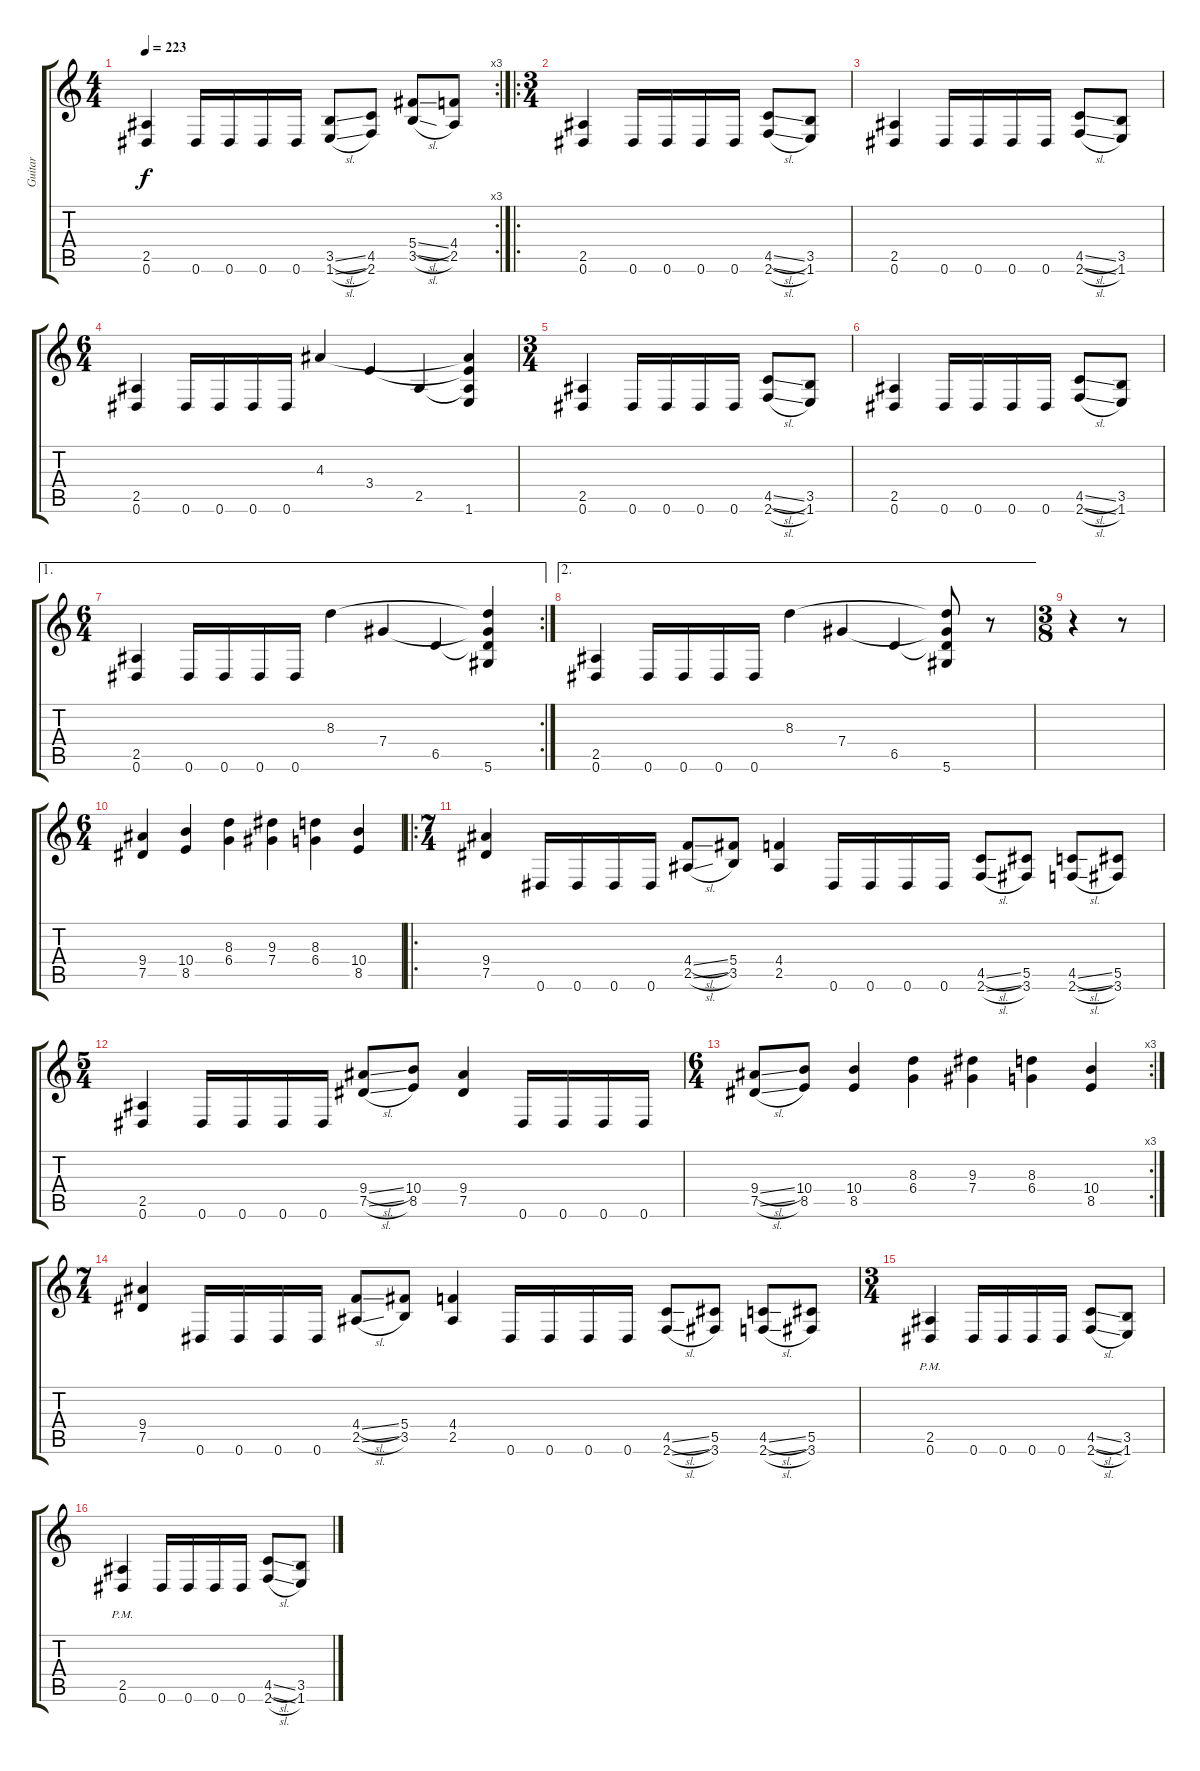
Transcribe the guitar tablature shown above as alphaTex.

\track ("Guitar" "Guitar") {instrument overdrivenguitar}
\staff {score tabs}
\tuning (Eb4 Bb3 Gb3 Db3 Ab2 Eb2) {hide}
\rc 3
\ts (4 4)
\tempo 223
\clef g2
\ks c
(2.5 0.6).4{dy f} 0.6.16 0.6.16 0.6.16 0.6.16 (3.5{sl} 1.6{sl}).8 (4.5 2.6).8 (5.4{sl} 3.5{sl}).8 (4.4 2.5).8 |
\ro
\ts (3 4)
(2.5 0.6).4 0.6.16 0.6.16 0.6.16 0.6.16 (4.5{sl} 2.6{sl}).8 (3.5 1.6).8 |
(2.5 0.6).4 0.6.16 0.6.16 0.6.16 0.6.16 (4.5{sl} 2.6{sl}).8 (3.5 1.6).8 |
\ts (6 4)
(2.5 0.6).4 0.6.16 0.6.16 0.6.16 0.6.16 4.3.4 3.4.4 2.5.4 (4.3{t} 3.4{t} 2.5{t} 1.6).4 |
\ts (3 4)
(2.5 0.6).4 0.6.16 0.6.16 0.6.16 0.6.16 (4.5{sl} 2.6{sl}).8 (3.5 1.6).8 |
(2.5 0.6).4 0.6.16 0.6.16 0.6.16 0.6.16 (4.5{sl} 2.6{sl}).8 (3.5 1.6).8 |
\ae 1
\rc 2
\ts (6 4)
(2.5 0.6).4 0.6.16 0.6.16 0.6.16 0.6.16 8.3.4 7.4.4 6.5.4 (8.3{t} 7.4{t} 6.5{t} 5.6).4 |
\ae 2
(2.5 0.6).4 0.6.16 0.6.16 0.6.16 0.6.16 8.3.4 7.4.4 6.5.4 (8.3{t} 7.4{t} 6.5{t} 5.6).8 r.8 |
\ts (3 8)
r.4 r.8 |
\ts (6 4)
(9.4 7.5).4 (10.4 8.5).4 (8.3 6.4).4 (9.3 7.4).4 (8.3 6.4).4 (10.4 8.5).4 |
\ro
\ts (7 4)
(9.4 7.5).4 0.6.16 0.6.16 0.6.16 0.6.16 (4.4{sl} 2.5{sl}).8 (5.4 3.5).8 (4.4 2.5).4 0.6.16 0.6.16 0.6.16 0.6.16 (4.5{sl} 2.6{sl}).8 (5.5 3.6).8 (4.5{sl} 2.6{sl}).8 (5.5 3.6).8 |
\ts (5 4)
(2.5 0.6).4 0.6.16 0.6.16 0.6.16 0.6.16 (9.4{sl} 7.5{sl}).8 (10.4 8.5).8 (9.4 7.5).4 0.6.16 0.6.16 0.6.16 0.6.16 |
\rc 3
\ts (6 4)
(9.4{sl} 7.5{sl}).8 (10.4 8.5).8 (10.4 8.5).4 (8.3 6.4).4 (9.3 7.4).4 (8.3 6.4).4 (10.4 8.5).4 |
\ts (7 4)
(9.4 7.5).4 0.6.16 0.6.16 0.6.16 0.6.16 (4.4{sl} 2.5{sl}).8 (5.4 3.5).8 (4.4 2.5).4 0.6.16 0.6.16 0.6.16 0.6.16 (4.5{sl} 2.6{sl}).8 (5.5 3.6).8 (4.5{sl} 2.6{sl}).8 (5.5 3.6).8 |
\ts (3 4)
(2.5{pm} 0.6{pm}).4 0.6.16 0.6.16 0.6.16 0.6.16 (4.5{sl} 2.6{sl}).8 (3.5 1.6).8 |
(2.5{pm} 0.6{pm}).4 0.6.16 0.6.16 0.6.16 0.6.16 (4.5{sl} 2.6{sl}).8 (3.5 1.6).8
